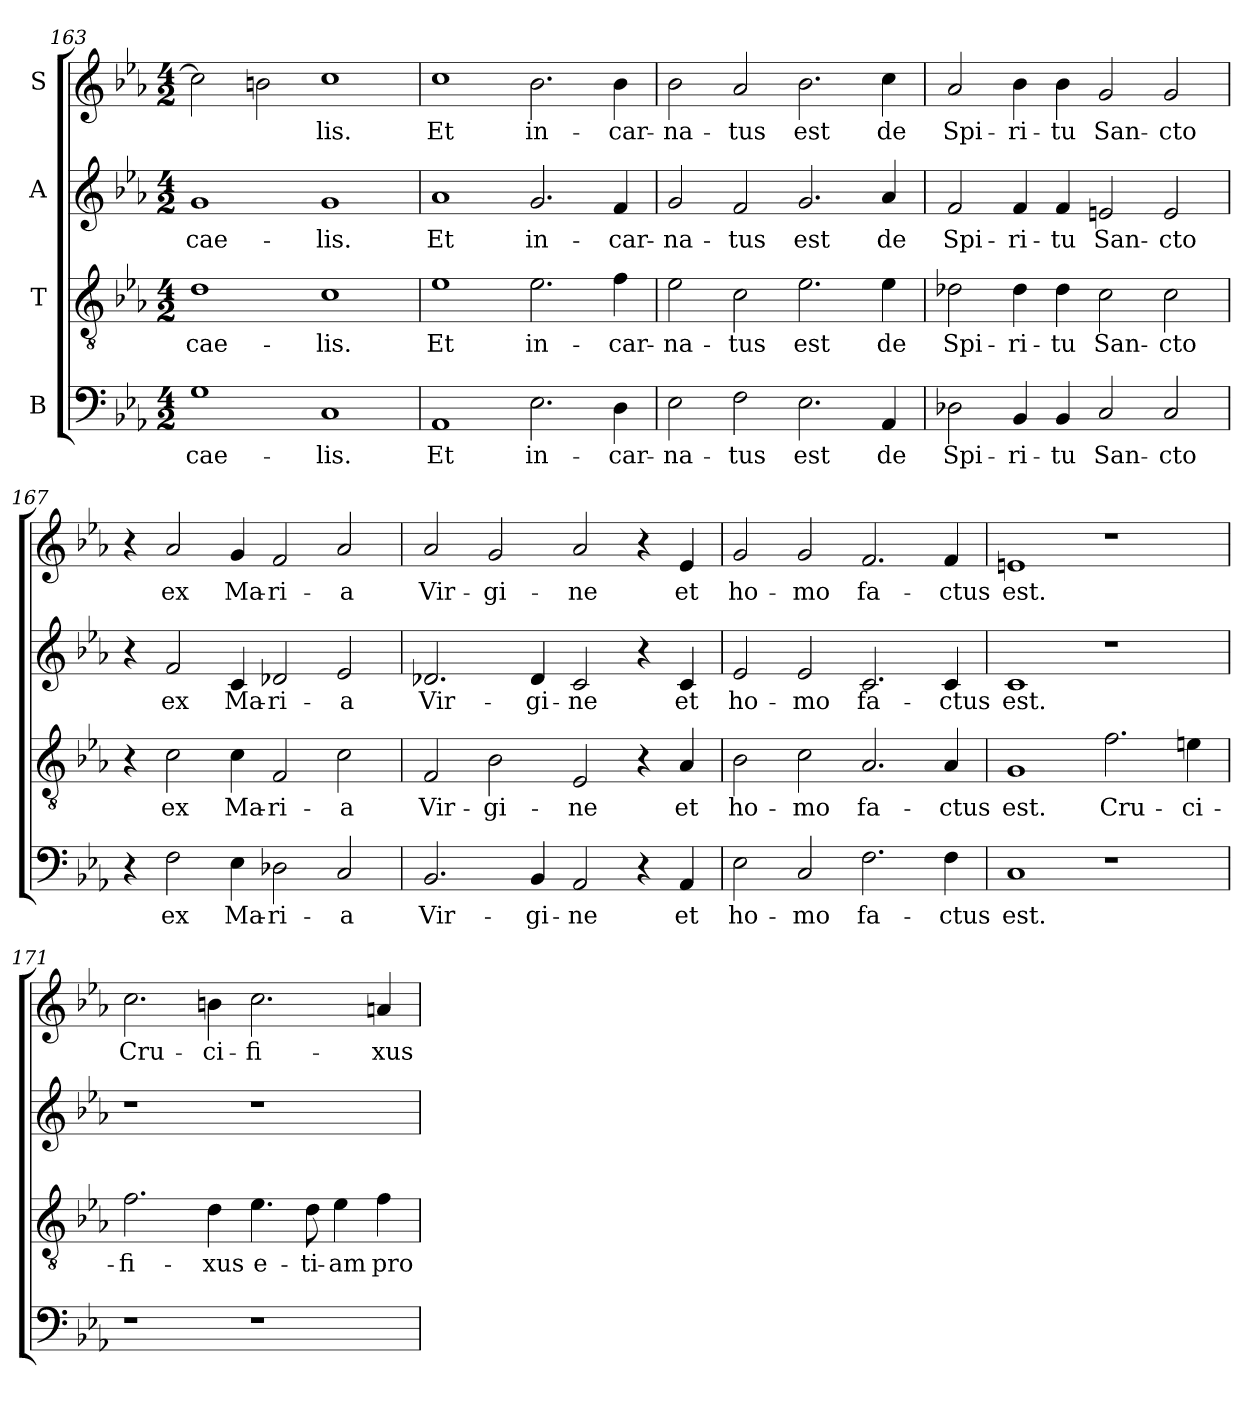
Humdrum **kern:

**kern	**text	**kern	**text	**kern	**text	**kern	**text
*part4	*part4	*part3	*part3	*part2	*part2	*part1	*part1
*staff4	*staff4	*staff3	*staff3	*staff2	*staff2	*staff1	*staff1
*I"B	*	*I"T	*	*I"A	*	*I"S	*
!!LO:PB:g=z
*clefF4	*	*clefGv2	*	*clefG2	*	*clefG2	*
*k[b-e-a-]	*	*k[b-e-a-]	*	*k[b-e-a-]	*	*k[b-e-a-]	*
*E-:	*	*E-:	*	*E-:	*	*E-:	*
*M4/2	*	*M4/2	*	*M4/2	*	*M4/2	*
=163	=163	=163	=163	=163	=163	=163	=163
1G	-cae-	1d	-cae-	1g	-cae-	2cc\]	.
.	.	.	.	.	.	2bn\	.
1C	lis.	1c	lis.	1g	lis.	1cc	lis.
=164	=164	=164	=164	=164	=164	=164	=164
1AA-	Et	1e-	Et	1a-	Et	1cc	Et
2.E-\	in-	2.e-\	in-	2.g/	in-	2.b-\	in-
4D\	-car-	4f\	-car-	4f/	-car-	4b-\	-car-
!!LO:PB:g=z
=165	=165	=165	=165	=165	=165	=165	=165
2E-\	na-	2e-\	na-	2g/	na-	2b-\	na-
2F\	tus	2c\	tus	2f/	tus	2a-/	tus
2.E-\	est	2.e-\	est	2.g/	est	2.b-\	est
4AA-/	de	4e-\	de	4a-/	de	4cc\	de
=166	=166	=166	=166	=166	=166	=166	=166
2D-X\	Spi-	2d-X\	Spi-	2f/	Spi-	2a-/	Spi-
4BB-/	-ri-	4d-\	-ri-	4f/	-ri-	4b-\	-ri-
4BB-/	tu	4d-\	tu	4f/	tu	4b-\	tu
2C/	San-	2c\	San-	2en/	San-	2g/	San-
2C/	cto	2c\	cto	2e/	cto	2g/	-cto
=167	=167	=167	=167	=167	=167	=167	=167
4r	.	4r	.	4r	.	4r	.
2F\	ex	2c\	ex	2f/	ex	2a-/	ex
4E-\	Ma-	4c\	Ma-	4c/	Ma-	4g/	Ma-
2D-X\	-ri-	2F/	-ri-	2d-X/	-ri-	2f/	-ri-
2C/	a	2c\	a	2e-/	a	2a-/	a
=168	=168	=168	=168	=168	=168	=168	=168
2.BB-/	Vir-	2F/	Vir-	2.d-X/	Vir-	2a-/	Vir-
.	.	2B-\	-gi-	.	.	2g/	-gi-
4BB-/	-gi-	.	.	4d-/	-gi-	.	.
2AA-/	ne	2E-/	ne	2c/	ne	2a-/	ne
4r	.	4r	.	4r	.	4r	.
4AA-/	et	4A-/	et	4c/	et	4e-/	et
=169	=169	=169	=169	=169	=169	=169	=169
2E-\	ho-	2B-\	ho-	2e-/	ho-	2g/	ho-
2C/	-mo	2c\	-mo	2e-/	-mo	2g/	-mo
2.F\	fa-	2.A-/	fa-	2.c/	fa-	2.f/	fa-
4F\	ctus	4A-/	ctus	4c/	ctus	4f/	ctus
!!LO:PB:g=z
=170	=170	=170	=170	=170	=170	=170	=170
1C	est.	1G	est.	1c	est.	1en	est.
1r	.	2.f\	Cru-	1r	.	1r	.
.	.	4en\	-ci-	.	.	.	.
=171	=171	=171	=171	=171	=171	=171	=171
1r	.	2.f\	fi-	1r	.	2.cc\	Cru-
.	.	4d\	xus	.	.	4bn\	-ci-
1r	.	4.e-\	e-	1r	.	2.cc\	fi-
.	.	8d\	ti-	.	.	.	.
.	.	4e-\	am	.	.	.	.
.	.	4f\	pro	.	.	4an/	xus
=	=	=	=	=	=	=	=
*-	*-	*-	*-	*-	*-	*-	*-
